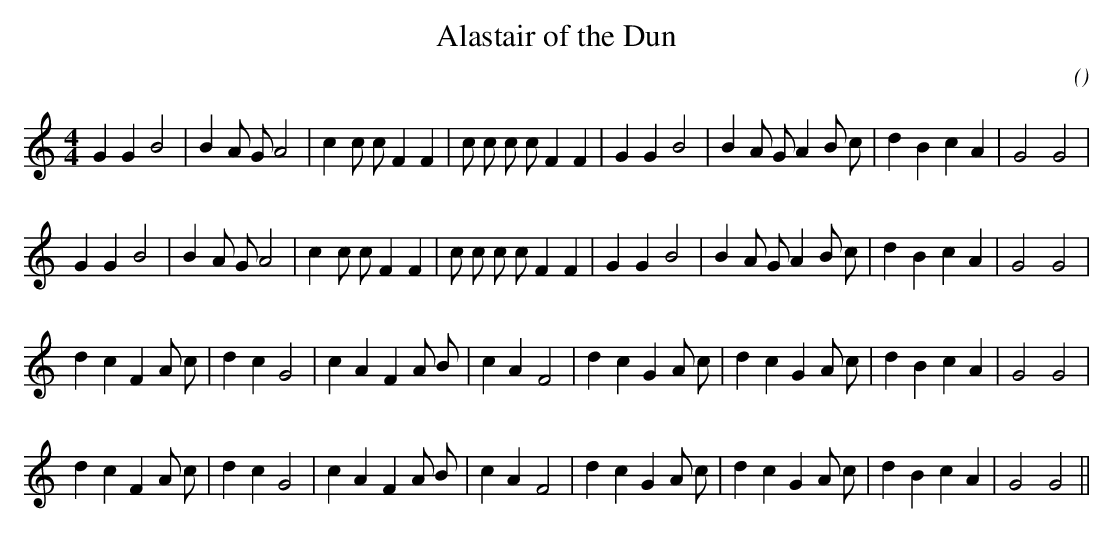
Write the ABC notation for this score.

X:1
T: Alastair of the Dun
C:
O:
M:4/4
K:g
K:g
M:4/4
L:1/16
G4 G4 B8 |B4 A2 G2 A8 |c4 c2 c2 F4 F4 |c2 c2 c2 c2 F4 F4 |G4 G4 B8 |B4 A2 G2 A4 B2 c2 |d4 B4 c4 A4 |G8 G8 |
G4 G4 B8 |B4 A2 G2 A8 |c4 c2 c2 F4 F4 |c2 c2 c2 c2 F4 F4 |G4 G4 B8 |B4 A2 G2 A4 B2 c2 |d4 B4 c4 A4 |G8 G8 |
d4 c4 F4 A2 c2 |d4 c4 G8 |c4 A4 F4 A2 B2 |c4 A4 F8 |d4 c4 G4 A2 c2 |d4 c4 G4 A2 c2 |d4 B4 c4 A4 |G8 G8 |
d4 c4 F4 A2 c2 |d4 c4 G8 |c4 A4 F4 A2 B2 |c4 A4 F8 |d4 c4 G4 A2 c2 |d4 c4 G4 A2 c2 |d4 B4 c4 A4 |G8 G8 ||
